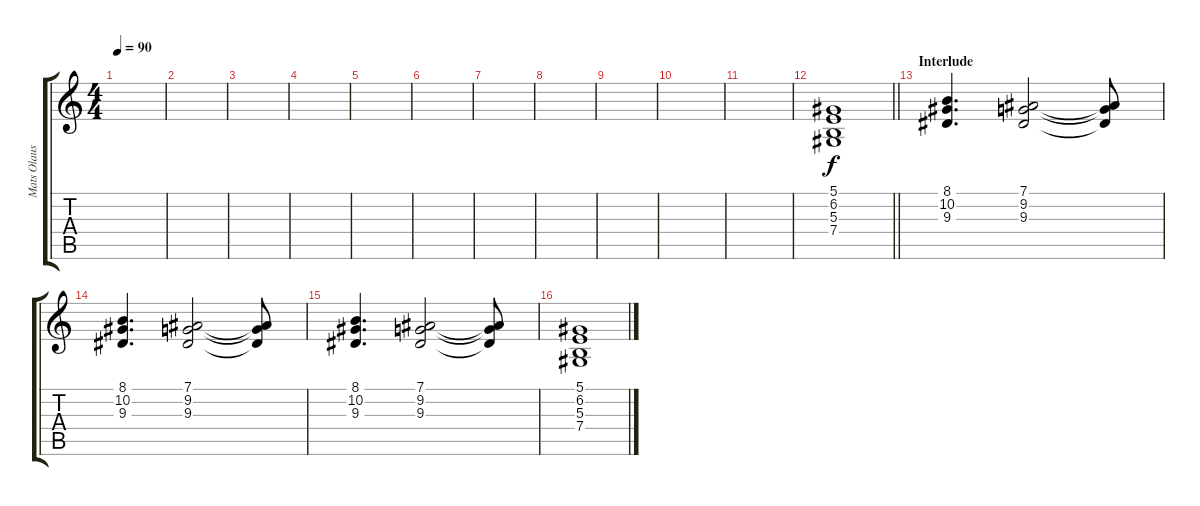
\track ("Mats Olausson" "Mats Olaus") {instrument synthstrings2}
\staff {score tabs}
\tuning (Eb4 Bb3 Gb3 Db3 Ab2 Eb2) {hide}
\ts (4 4)
\tempo 90
\clef g2
\ks c
|
|
|
|
|
|
|
|
|
|
|
\barLineRight lightlight
(5.1 6.2 5.3 7.4).1 |
\section ("" "Interlude")
(8.1 10.2 9.3).4{d} (7.1 9.2 9.3).2 (7.1{t} 9.2{t} 9.3{t}).8 |
(8.1 10.2 9.3).4{d} (7.1 9.2 9.3).2 (7.1{t} 9.2{t} 9.3{t}).8 |
(8.1 10.2 9.3).4{d} (7.1 9.2 9.3).2 (7.1{t} 9.2{t} 9.3{t}).8 |
(5.1 6.2 5.3 7.4).1
